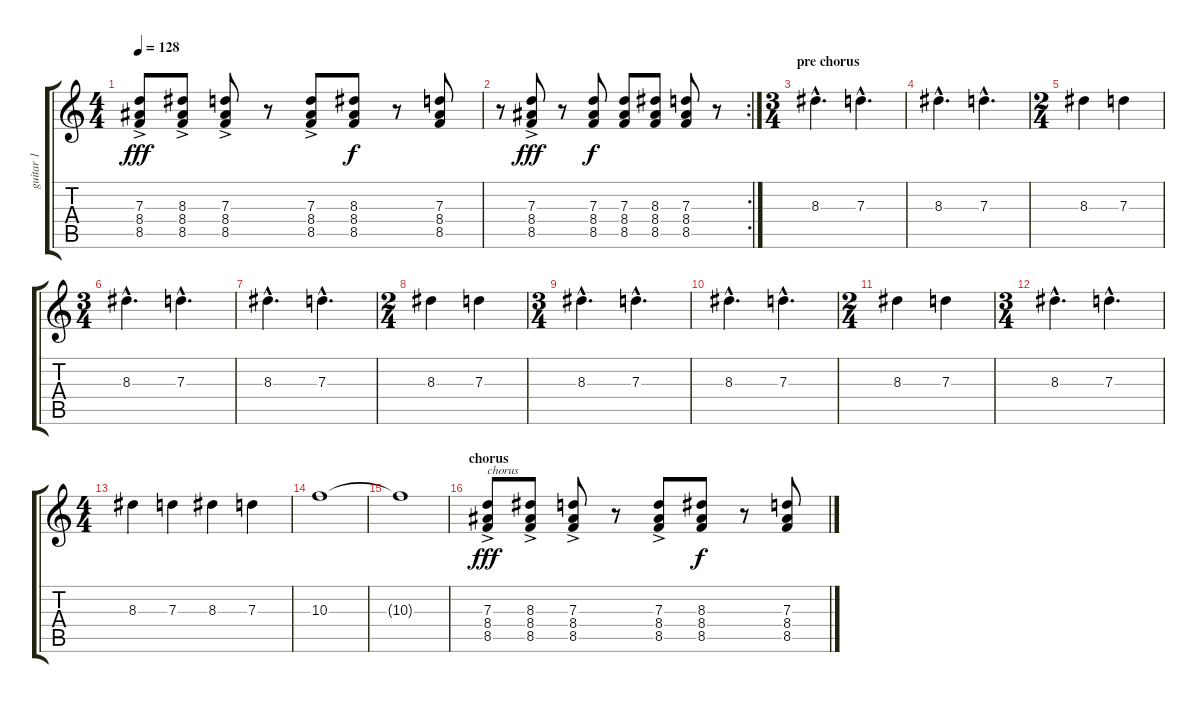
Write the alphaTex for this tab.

\track ("guitar 1" "guitar 1") {instrument distortionguitar}
\staff {score tabs}
\tuning (E4 B3 G3 D3 A2 E2) {hide}
\ts (4 4)
\tempo 128
\clef g2
\ks c
(7.3{ac} 8.4 8.5).8{dy fff} (8.3{ac} 8.4 8.5).8 (7.3{ac} 8.4 8.5).8 r.8 (7.3{ac} 8.4 8.5).8 (8.3 8.4 8.5).8{dy f} r.8 (7.3 8.4 8.5).8 |
\rc 2
r.8 (7.3{ac} 8.4 8.5).8{dy fff} r.8 (7.3 8.4 8.5).8{dy f} (7.3 8.4 8.5).8 (8.3 8.4 8.5).8 (7.3 8.4 8.5).8 r.8 |
\ts (3 4)
\section ("" "pre chorus")
8.3{hac}.4{d} 7.3{hac}.4{d} |
8.3{hac}.4{d} 7.3{hac}.4{d} |
\ts (2 4)
8.3.4 7.3.4 |
\ts (3 4)
8.3{hac}.4{d} 7.3{hac}.4{d} |
8.3{hac}.4{d} 7.3{hac}.4{d} |
\ts (2 4)
8.3.4 7.3.4 |
\ts (3 4)
8.3{hac}.4{d} 7.3{hac}.4{d} |
8.3{hac}.4{d} 7.3{hac}.4{d} |
\ts (2 4)
8.3.4 7.3.4 |
\ts (3 4)
8.3{hac}.4{d} 7.3{hac}.4{d} |
\ts (4 4)
8.3.4 7.3.4 8.3.4 7.3.4 |
10.3.1 |
10.3{t}.1 |
\section ("" "chorus")
(7.3{ac} 8.4 8.5).8{txt "chorus" dy fff} (8.3{ac} 8.4 8.5).8 (7.3{ac} 8.4 8.5).8 r.8 (7.3{ac} 8.4 8.5).8 (8.3 8.4 8.5).8{dy f} r.8 (7.3 8.4 8.5).8
